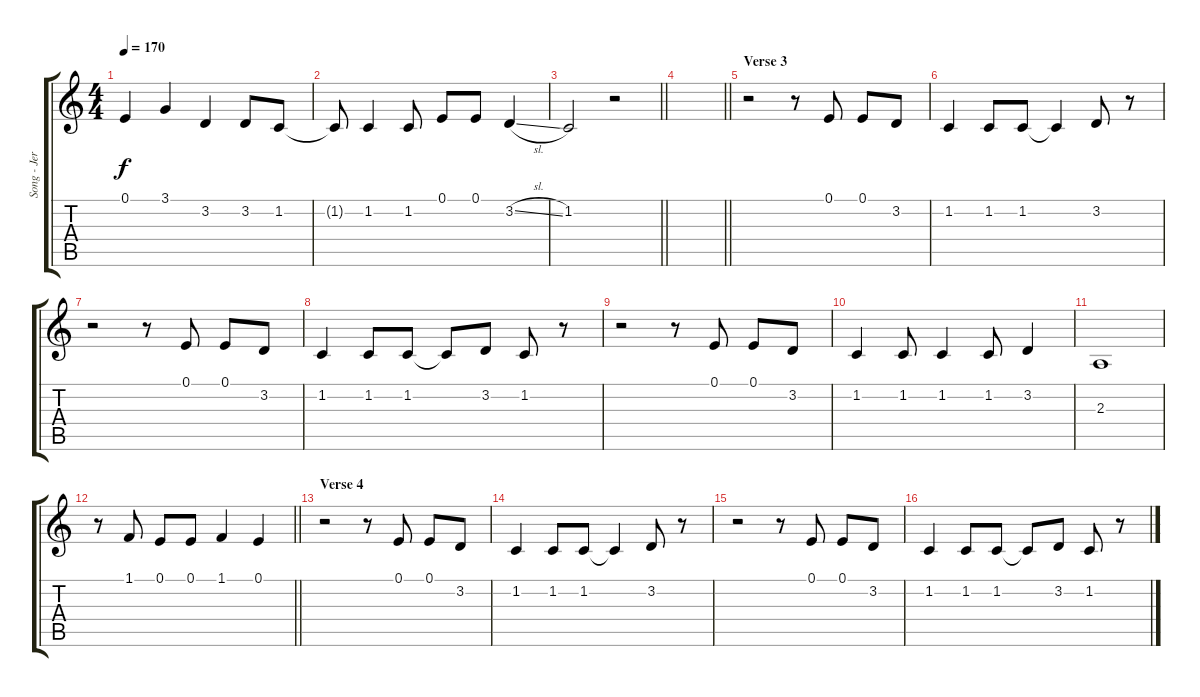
\track ("Song - Jerem'" "Song - Jer") {instrument ocarina}
\staff {score tabs}
\tuning (E4 B3 G3 D3 A2 E2) {hide}
\ts (4 4)
\tempo 170
\clef g2
\ks c
0.1.4{dy f} 3.1.4 3.2.4 3.2.8 1.2.8 |
1.2{t}.8 1.2.4 1.2.8 0.1.8 0.1.8 3.2{sl}.4 |
\barLineRight lightlight
1.2.2 r.2 |
\barLineRight lightlight
|
\section ("" "Verse 3")
r.2 r.8 0.1.8 0.1.8 3.2.8 |
1.2.4 1.2.8 1.2.8 1.2{t}.4 3.2.8 r.8 |
r.2 r.8 0.1.8 0.1.8 3.2.8 |
1.2.4 1.2.8 1.2.8 1.2{t}.8 3.2.8 1.2.8 r.8 |
r.2 r.8 0.1.8 0.1.8 3.2.8 |
1.2.4 1.2.8 1.2.4 1.2.8 3.2.4 |
2.3.1 |
\barLineRight lightlight
r.8 1.1.8 0.1.8 0.1.8 1.1.4 0.1.4 |
\section ("" "Verse 4")
r.2 r.8 0.1.8 0.1.8 3.2.8 |
1.2.4 1.2.8 1.2.8 1.2{t}.4 3.2.8 r.8 |
r.2 r.8 0.1.8 0.1.8 3.2.8 |
1.2.4 1.2.8 1.2.8 1.2{t}.8 3.2.8 1.2.8 r.8
